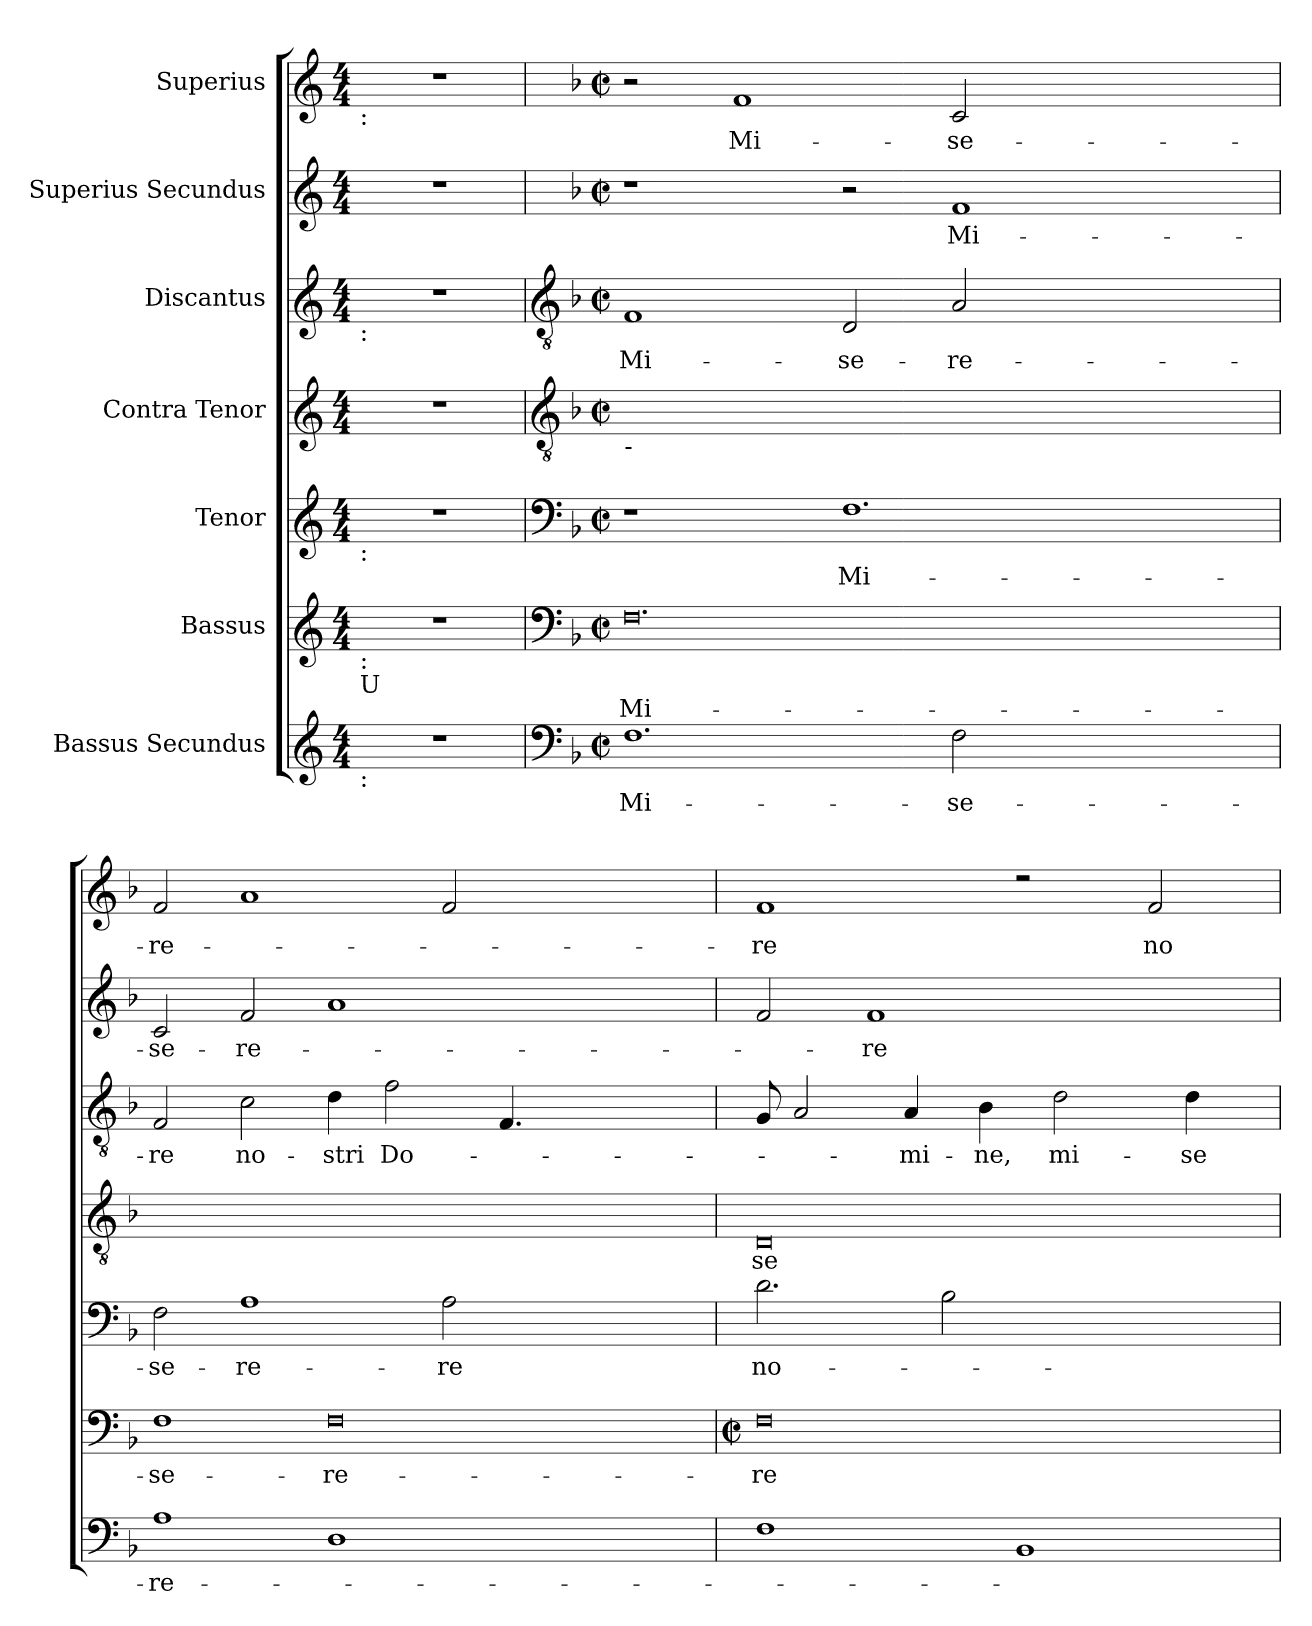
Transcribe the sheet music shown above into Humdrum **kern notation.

**kern	**text	**kern	**text	**kern	**text	**kern	**text	**kern	**text	**kern	**text	**kern	**text
*part7	*part7	*part6	*part6	*part5	*part5	*part4	*part4	*part3	*part3	*part2	*part2	*part1	*part1
*staff7	*staff7	*staff6	*staff6	*staff5	*staff5	*staff4	*staff4	*staff3	*staff3	*staff2	*staff2	*staff1	*staff1
*I"Bassus Secundus	*	*I"Bassus	*	*I"Tenor	*	*I"Contra Tenor	*	*I"Discantus	*	*I"Superius Secundus	*	*I"Superius	*
*clefG2	*	*clefG2	*	*clefG2	*	*clefG2	*	*clefG2	*	*clefG2	*	*clefG2	*
*k[]	*	*k[]	*	*k[]	*	*k[]	*	*k[]	*	*k[]	*	*k[]	*
*C:	*	*C:	*	*C:	*	*C:	*	*C:	*	*C:	*	*C:	*
*M4/4	*	*M4/4	*	*M4/4	*	*M4/4	*	*M4/4	*	*M4/4	*	*M4/4	*
=	=	=	=	=	=	=	=	=	=	=	=	=	=
!	!	!	!	!	!	!	!	!	!	!	!	!LO:TX:b:t=&colon;	!
!	!	!	!	!	!	!	!	!LO:TX:b:t=&colon;	!	!	!	!	!
!	!	!	!	!LO:TX:b:t=&colon;	!	!	!	!	!	!	!	!	!
!	!	!LO:TX:b:t=&colon;	!	!	!	!	!	!	!	!	!	!	!
!	!	!LO:TX:b:t=U	!	!	!	!	!	!	!	!	!	!	!
!LO:TX:b:t=&colon;	!	!	!	!	!	!	!	!	!	!	!	!	!
1r	.	1r	.	1r	.	1r	.	1r	.	1r	.	1r	.
!!LO:LB:g=z
=1	=1	=1	=1	=1	=1	=1	=1	=1	=1	=1	=1	=1	=1
*clefF4	*	*clefF4	*	*clefF4	*	*clefGv2	*	*clefGv2	*	*	*	*	*
*k[b-]	*	*k[b-]	*	*k[b-]	*	*k[b-]	*	*k[b-]	*	*k[b-]	*	*k[b-]	*
*F:	*	*F:	*	*F:	*	*F:	*	*F:	*	*F:	*	*F:	*
*M4/2	*	*M4/2	*	*M4/2	*	*M4/2	*	*M4/2	*	*M4/2	*	*M4/2	*
*met(c|)	*	*met(c|)	*	*met(c|)	*	*met(c|)	*	*met(c|)	*	*met(c|)	*	*met(c|)	*
!	!	!	!	!	!	!LO:TX:b:t=-	!	!	!	!	!	!	!
!	!LO:LY:b	!	!LO:LY:b	!	!	!	!LO:LY:b	!	!LO:LY:b	!	!	!	!
*	*	*	*	*	*	*	*	*	*	*	*	*^	*
1.F	Mi-	0.F	Mi-	1r	.	[0Fyy	Mi-	1F	Mi-	1r	.	2r	0ryy	.
!	!	!	!	!	!	!	!	!	!	!	!	!	!	!LO:LY:b
.	.	.	.	.	.	.	.	.	.	.	.	1f	.	Mi-
!	!	!	!	!	!LO:LY:b	!	!	!	!LO:LY:b	!	!	!	!	!
.	.	.	.	1.F	Mi-	.	.	2D	-se-	2r	.	.	.	.
!	!LO:LY:b	!	!	!	!	!	!	!	!LO:LY:b	!	!LO:LY:b	!	!	!LO:LY:b
2F	-se-	.	.	.	.	.	.	2A	-re-	1f	Mi-	2c	.	-se-
1ryy	.	.	.	.	.	1ryy	.	1ryy	.	.	.	1ryy	1ryy	.
.	.	.	.	2ryy	.	.	.	.	.	2ryy	.	.	.	.
=1A	=1A	=1A	=1A	=1A	=1A	=1A	=1A	=1A	=1A	=1A	=1A	=1A	=1A	=1A
!	!LO:LY:b	!	!LO:LY:b	!	!LO:LY:b	!	!	!	!LO:LY:b	!	!LO:LY:b	!	!	!LO:LY:b
1A	-re-	1F	-se-	2F	-se-	0Fyy]	.	2F	-re	2c	-se-	2f	1ryy	-re-
!	!	!	!	!	!LO:LY:b	!	!	!	!LO:LY:b	!	!LO:LY:b	!	!	!
.	.	.	.	1A	-re-	.	.	2c	no-	2f	-re-	1a	.	.
!	!	!	!LO:LY:b	!	!	!	!	!	!LO:LY:b	!	!	!	!	!
1D	.	0F	-re-	.	.	.	.	4d	-stri	1a	.	.	2ryy	.
!	!	!	!	!	!	!	!	!	!LO:LY:b	!	!	!	!	!
.	.	.	.	.	.	.	.	2f	Do-	.	.	.	.	.
!	!	!	!	!	!LO:LY:b	!	!	!	!	!	!	!	!	!
.	.	.	.	2A	-re	.	.	.	.	.	.	2f	4ryy	.
.	.	.	.	.	.	.	.	4.F	.	.	.	.	4ryy	.
1ryy	.	.	.	1ryy	.	1ryy	.	.	.	1ryy	.	1ryy	1ryy	.
.	.	.	.	.	.	.	.	2..ryy	.	.	.	.	.	.
!!LO:LB:g=z	!!
=2A	=2A	=2A	=2A	=2A	=2A	=2A	=2A	=2A	=2A	=2A	=2A	=2A	=2A	=2A
*	*	*M4/2	*	*	*	*	*	*	*	*	*	*	*	*
*	*	*met(c|)	*	*	*	*	*	*	*	*	*	*	*	*
!	!	!	!LO:LY:b	!	!LO:LY:b	!	!LO:LY:b	!	!	!	!	!	!	!LO:LY:b
1F	.	0F	-re	2.d	no-	0D	-se-	8G	.	2f	.	1f	0ryy	-re
.	.	.	.	.	.	.	.	2A	.	.	.	.	.	.
!	!	!	!	!	!	!	!	!	!	!	!LO:LY:b	!	!	!
.	.	.	.	.	.	.	.	.	.	1f	-re	.	.	.
!	!	!	!	!	!	!	!	!	!LO:LY:b	!	!	!	!	!
.	.	.	.	.	.	.	.	4A	-mi-	.	.	.	.	.
.	.	.	.	2B-	.	.	.	.	.	.	.	.	.	.
!	!	!	!	!	!	!	!	!	!LO:LY:b	!	!	!	!	!
.	.	.	.	.	.	.	.	4B-	-ne,	.	.	.	.	.
1BB-	.	.	.	.	.	.	.	.	.	.	.	2r	.	.
!	!	!	!	!	!	!	!	!	!LO:LY:b	!	!	!	!	!
.	.	.	.	.	.	.	.	2d	mi-	.	.	.	.	.
.	.	.	.	[4Fyy	.	.	.	.	.	.	.	.	.	.
!	!	!	!	!	!	!	!	!	!	!	!	!	!	!LO:LY:b
.	.	.	.	2ryy	.	.	.	.	.	2ryy	.	2f	.	no-
!	!	!	!	!	!	!	!	!	!LO:LY:b	!	!	!	!	!
.	.	.	.	.	.	.	.	4d	-se-	.	.	.	.	.
.	.	.	.	.	.	.	.	8ryy	.	.	.	.	.	.
*	*	*	*	*	*	*	*	*	*	*	*	*v	*v	*
=	=	=	=	=	=	=	=	=	=	=	=	=	=
*-	*-	*-	*-	*-	*-	*-	*-	*-	*-	*-	*-	*-	*-
